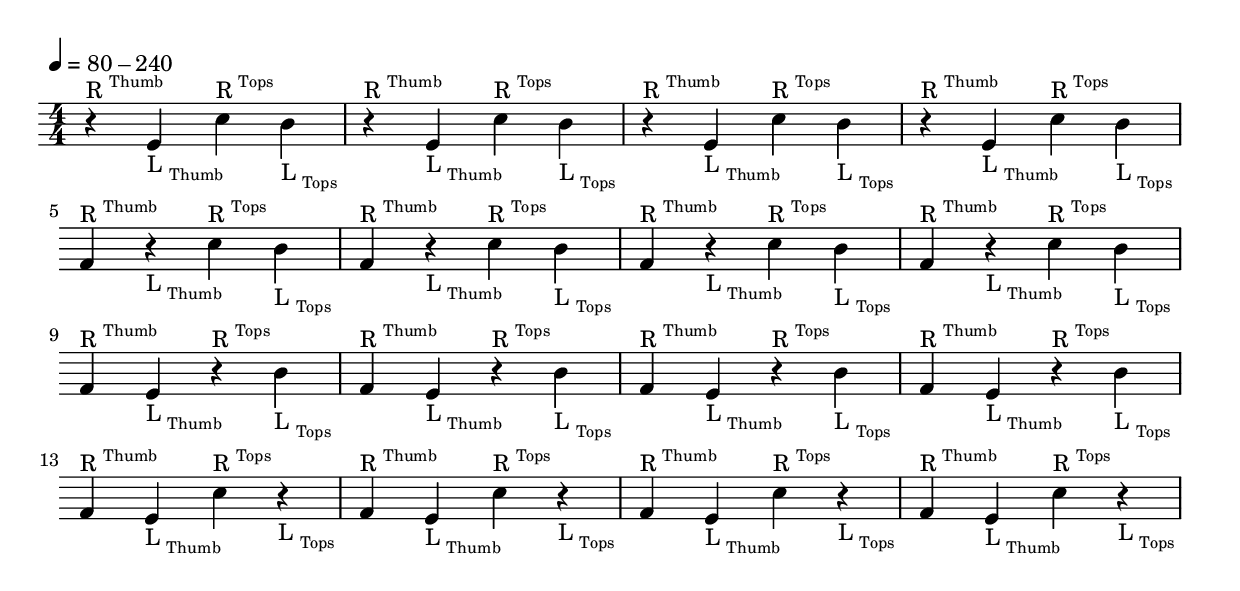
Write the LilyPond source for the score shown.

\version "2.24.1"
\include "../global.ly"

\layout {
  indent = -3.5
}

\relative {
  \defaultScoreSettings
  \tempo 4 = 80 - 240
  \time 4/4

  \repeat unfold 4 { r4^\RThumbTop  e'_\LThumbBtm  c'^\RTopsTop   b_\LTopsBtm } \break
  \repeat unfold 4 { f4^\RThumbTop   r_\LThumbBtm  c'^\RTopsTop   b_\LTopsBtm } \break
  \repeat unfold 4 { f4^\RThumbTop   e_\LThumbBtm   r^\RTopsTop  b'_\LTopsBtm } \break
  \repeat unfold 4 { f4^\RThumbTop   e_\LThumbBtm  c'^\RTopsTop   r_\LTopsBtm } \break
}